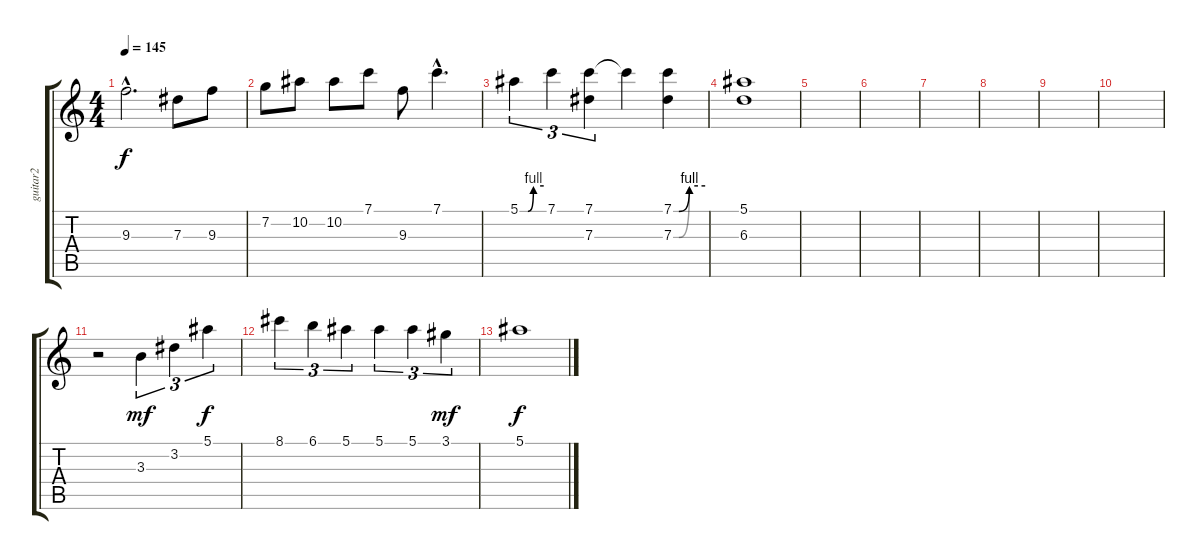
\track ("guitar2" "guitar2") {instrument acousticguitarnylon}
\staff {score tabs}
\tuning (F4 C4 Ab3 Eb3 Bb2 F2) {hide}
\ts (4 4)
\tempo 145
\clef g2
\ks c
9.3{hac}.2{d dy f} 7.3.8 9.3.8 |
7.2.8 10.2.8 10.2.8 7.1.8 9.3.8 7.1{hac}.4{d} |
5.1{be (custom 0 0 20 0 34 4 60 4)}.4{tu (3 2)} 7.1.4{tu (3 2)} (7.1 7.3).4{tu (3 2)} 7.1{t}.4 (7.1{be (custom 0 0 10 0 30 4 60 4)} 7.3{be (custom 0 0 10 0 30 4 60 4)}).4 |
(5.1 6.3).1 |
|
|
|
|
|
|
r.2 3.3.4{tu (3 2) dy mf} 3.2.4{tu (3 2)} 5.1.4{tu (3 2) dy f} |
8.1.4{tu (3 2)} 6.1.4{tu (3 2)} 5.1.4{tu (3 2)} 5.1.4{tu (3 2)} 5.1.4{tu (3 2)} 3.1.4{tu (3 2) dy mf} |
5.1.1{dy f}
